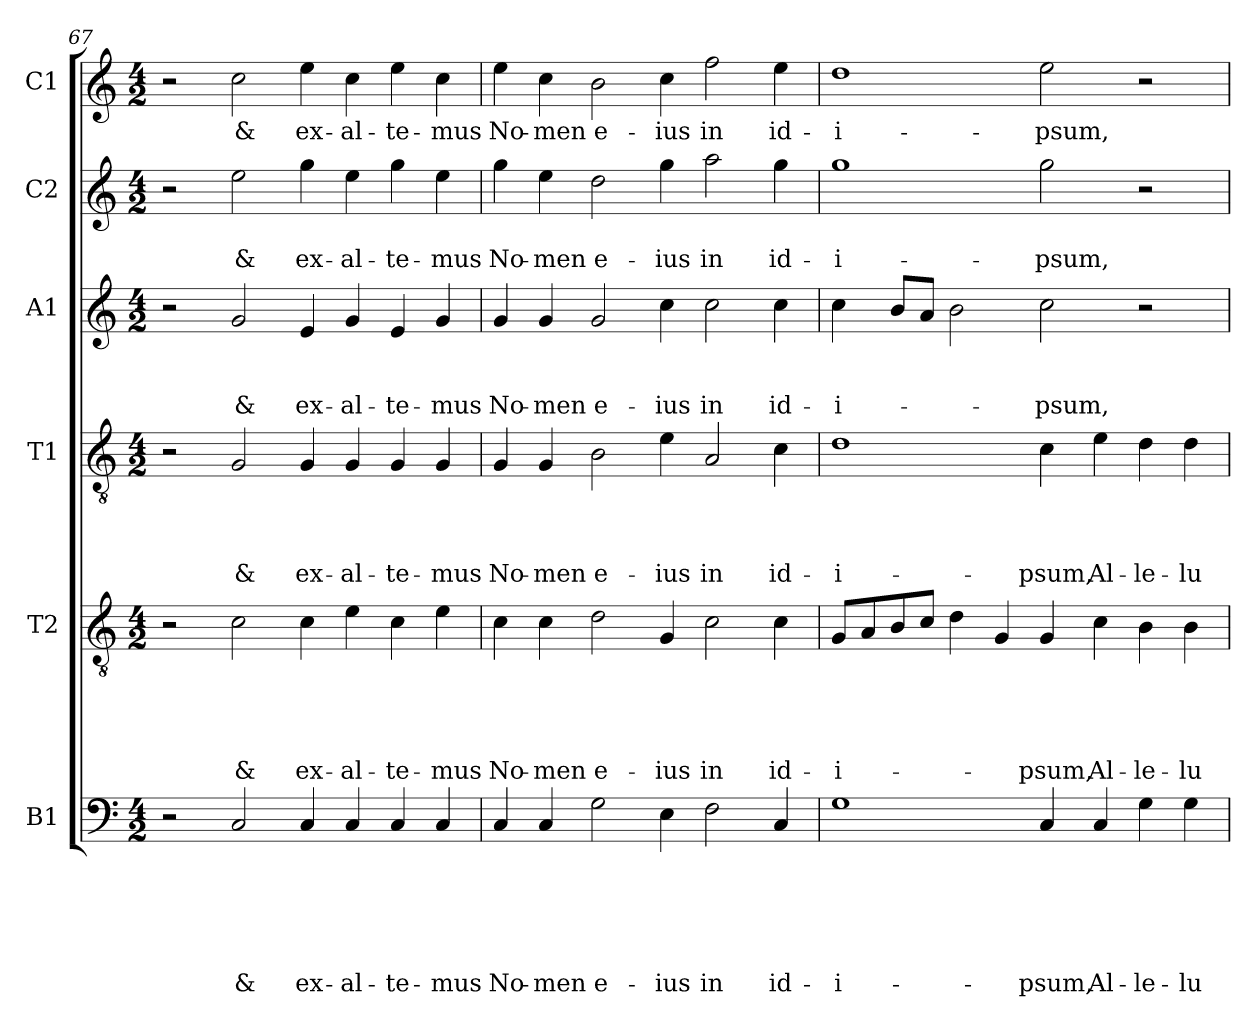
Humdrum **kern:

**kern	**text	**text	**text	**text	**text	**text	**kern	**text	**text	**text	**text	**text	**kern	**text	**text	**text	**text	**kern	**text	**text	**text	**kern	**text	**text	**kern	**text
*part6	*part6	*part6	*part6	*part6	*part6	*part6	*part5	*part5	*part5	*part5	*part5	*part5	*part4	*part4	*part4	*part4	*part4	*part3	*part3	*part3	*part3	*part2	*part2	*part2	*part1	*part1
*staff6	*staff6	*staff6	*staff6	*staff6	*staff6	*staff6	*staff5	*staff5	*staff5	*staff5	*staff5	*staff5	*staff4	*staff4	*staff4	*staff4	*staff4	*staff3	*staff3	*staff3	*staff3	*staff2	*staff2	*staff2	*staff1	*staff1
*I"B1	*	*	*	*	*	*	*I"T2	*	*	*	*	*	*I"T1	*	*	*	*	*I"A1	*	*	*	*I"C2	*	*	*I"C1	*
!!LO:LB:g=z
*clefF4	*	*	*	*	*	*	*clefGv2	*	*	*	*	*	*clefGv2	*	*	*	*	*clefG2	*	*	*	*clefG2	*	*	*clefG2	*
*k[]	*	*	*	*	*	*	*k[]	*	*	*	*	*	*k[]	*	*	*	*	*k[]	*	*	*	*k[]	*	*	*k[]	*
*C:	*	*	*	*	*	*	*C:	*	*	*	*	*	*C:	*	*	*	*	*C:	*	*	*	*C:	*	*	*C:	*
*M4/2	*	*	*	*	*	*	*M4/2	*	*	*	*	*	*M4/2	*	*	*	*	*M4/2	*	*	*	*M4/2	*	*	*M4/2	*
=67	=67	=67	=67	=67	=67	=67	=67	=67	=67	=67	=67	=67	=67	=67	=67	=67	=67	=67	=67	=67	=67	=67	=67	=67	=67	=67
2r	.	.	.	.	.	.	2r	.	.	.	.	.	2r	.	.	.	.	2r	.	.	.	2r	.	.	2r	.
!	!	!	!	!	!	!LO:LY:b	!	!	!	!	!	!LO:LY:b	!	!	!	!	!LO:LY:b	!	!	!	!LO:LY:b	!	!	!LO:LY:b	!	!LO:LY:b
2C/	.	.	.	.	.	&	2c\	.	.	.	.	&	2G/	.	.	.	&	2g/	.	.	&	2ee\	.	&	2cc\	&
!	!	!	!	!	!	!LO:LY:b	!	!	!	!	!	!LO:LY:b	!	!	!	!	!LO:LY:b	!	!	!	!LO:LY:b	!	!	!LO:LY:b	!	!LO:LY:b
4C/	.	.	.	.	.	ex-	4c\	.	.	.	.	ex-	4G/	.	.	.	ex-	4e/	.	.	ex-	4gg\	.	ex-	4ee\	ex-
!	!	!	!	!	!	!LO:LY:b	!	!	!	!	!	!LO:LY:b	!	!	!	!	!LO:LY:b	!	!	!	!LO:LY:b	!	!	!LO:LY:b	!	!LO:LY:b
4C/	.	.	.	.	.	-al-	4e\	.	.	.	.	-al-	4G/	.	.	.	-al-	4g/	.	.	-al-	4ee\	.	-al-	4cc\	-al-
!	!	!	!	!	!	!LO:LY:b	!	!	!	!	!	!LO:LY:b	!	!	!	!	!LO:LY:b	!	!	!	!LO:LY:b	!	!	!LO:LY:b	!	!LO:LY:b
4C/	.	.	.	.	.	-te-	4c\	.	.	.	.	-te-	4G/	.	.	.	-te-	4e/	.	.	-te-	4gg\	.	-te-	4ee\	-te-
!	!	!	!	!	!	!LO:LY:b	!	!	!	!	!	!LO:LY:b	!	!	!	!	!LO:LY:b	!	!	!	!LO:LY:b	!	!	!LO:LY:b	!	!LO:LY:b
4C/	.	.	.	.	.	-mus	4e\	.	.	.	.	-mus	4G/	.	.	.	-mus	4g/	.	.	-mus	4ee\	.	-mus	4cc\	-mus
=68	=68	=68	=68	=68	=68	=68	=68	=68	=68	=68	=68	=68	=68	=68	=68	=68	=68	=68	=68	=68	=68	=68	=68	=68	=68	=68
!	!	!	!	!	!	!LO:LY:b	!	!	!	!	!	!LO:LY:b	!	!	!	!	!LO:LY:b	!	!	!	!LO:LY:b	!	!	!LO:LY:b	!	!LO:LY:b
4C/	.	.	.	.	.	No-	4c\	.	.	.	.	No-	4G/	.	.	.	No-	4g/	.	.	No-	4gg\	.	No-	4ee\	No-
!	!	!	!	!	!	!LO:LY:b	!	!	!	!	!	!LO:LY:b	!	!	!	!	!LO:LY:b	!	!	!	!LO:LY:b	!	!	!LO:LY:b	!	!LO:LY:b
4C/	.	.	.	.	.	-men	4c\	.	.	.	.	-men	4G/	.	.	.	-men	4g/	.	.	-men	4ee\	.	-men	4cc\	-men
!	!	!	!	!	!	!LO:LY:b	!	!	!	!	!	!LO:LY:b	!	!	!	!	!LO:LY:b	!	!	!	!LO:LY:b	!	!	!LO:LY:b	!	!LO:LY:b
2G\	.	.	.	.	.	e-	2d\	.	.	.	.	e-	2B\	.	.	.	e-	2g/	.	.	e-	2dd\	.	e-	2b\	e-
!	!	!	!	!	!	!LO:LY:b	!	!	!	!	!	!LO:LY:b	!	!	!	!	!LO:LY:b	!	!	!	!LO:LY:b	!	!	!LO:LY:b	!	!LO:LY:b
4E\	.	.	.	.	.	-ius	4G/	.	.	.	.	-ius	4e\	.	.	.	-ius	4cc\	.	.	-ius	4gg\	.	-ius	4cc\	-ius
!	!	!	!	!	!	!LO:LY:b	!	!	!	!	!	!LO:LY:b	!	!	!	!	!LO:LY:b	!	!	!	!LO:LY:b	!	!	!LO:LY:b	!	!LO:LY:b
2F\	.	.	.	.	.	in	2c\	.	.	.	.	in	2A/	.	.	.	in	2cc\	.	.	in	2aa\	.	in	2ff\	in
!	!	!	!	!	!	!LO:LY:b	!	!	!	!	!	!LO:LY:b	!	!	!	!	!LO:LY:b	!	!	!	!LO:LY:b	!	!	!LO:LY:b	!	!LO:LY:b
4C/	.	.	.	.	.	id-	4c\	.	.	.	.	id-	4c\	.	.	.	id-	4cc\	.	.	id-	4gg\	.	id-	4ee\	id-
=69	=69	=69	=69	=69	=69	=69	=69	=69	=69	=69	=69	=69	=69	=69	=69	=69	=69	=69	=69	=69	=69	=69	=69	=69	=69	=69
!	!	!	!	!	!	!LO:LY:b	!	!	!	!	!	!LO:LY:b	!	!	!	!	!LO:LY:b	!	!	!	!LO:LY:b	!	!	!LO:LY:b	!	!LO:LY:b
1G	.	.	.	.	.	-i-	8G/L	.	.	.	.	-i-	1d	.	.	.	-i-	4cc\	.	.	-i-	1gg	.	-i-	1dd	-i-
.	.	.	.	.	.	.	8A/	.	.	.	.	.	.	.	.	.	.	.	.	.	.	.	.	.	.	.
.	.	.	.	.	.	.	8B/	.	.	.	.	.	.	.	.	.	.	8b/L	.	.	.	.	.	.	.	.
.	.	.	.	.	.	.	8c/J	.	.	.	.	.	.	.	.	.	.	8a/J	.	.	.	.	.	.	.	.
.	.	.	.	.	.	.	4d\	.	.	.	.	.	.	.	.	.	.	2b\	.	.	.	.	.	.	.	.
.	.	.	.	.	.	.	4G/	.	.	.	.	.	.	.	.	.	.	.	.	.	.	.	.	.	.	.
!	!	!	!	!	!	!LO:LY:b	!	!	!	!	!	!LO:LY:b	!	!	!	!	!LO:LY:b	!	!	!	!LO:LY:b	!	!	!LO:LY:b	!	!LO:LY:b
4C/	.	.	.	.	.	-psum,	4G/	.	.	.	.	-psum,	4c\	.	.	.	-psum,	2cc\	.	.	-psum,	2gg\	.	-psum,	2ee\	-psum,
!	!	!	!	!	!	!LO:LY:b	!	!	!	!	!	!LO:LY:b	!	!	!	!	!LO:LY:b	!	!	!	!	!	!	!	!	!
4C/	.	.	.	.	.	Al-	4c\	.	.	.	.	Al-	4e\	.	.	.	Al-	.	.	.	.	.	.	.	.	.
!	!	!	!	!	!	!LO:LY:b	!	!	!	!	!	!LO:LY:b	!	!	!	!	!LO:LY:b	!	!	!	!	!	!	!	!	!
4G\	.	.	.	.	.	-le-	4B\	.	.	.	.	-le-	4d\	.	.	.	-le-	2r	.	.	.	2r	.	.	2r	.
!	!	!	!	!	!	!LO:LY:b	!	!	!	!	!	!LO:LY:b	!	!	!	!	!LO:LY:b	!	!	!	!	!	!	!	!	!
4G\	.	.	.	.	.	-lu-	4B\	.	.	.	.	-lu-	4d\	.	.	.	-lu-	.	.	.	.	.	.	.	.	.
=	=	=	=	=	=	=	=	=	=	=	=	=	=	=	=	=	=	=	=	=	=	=	=	=	=	=
*-	*-	*-	*-	*-	*-	*-	*-	*-	*-	*-	*-	*-	*-	*-	*-	*-	*-	*-	*-	*-	*-	*-	*-	*-	*-	*-
